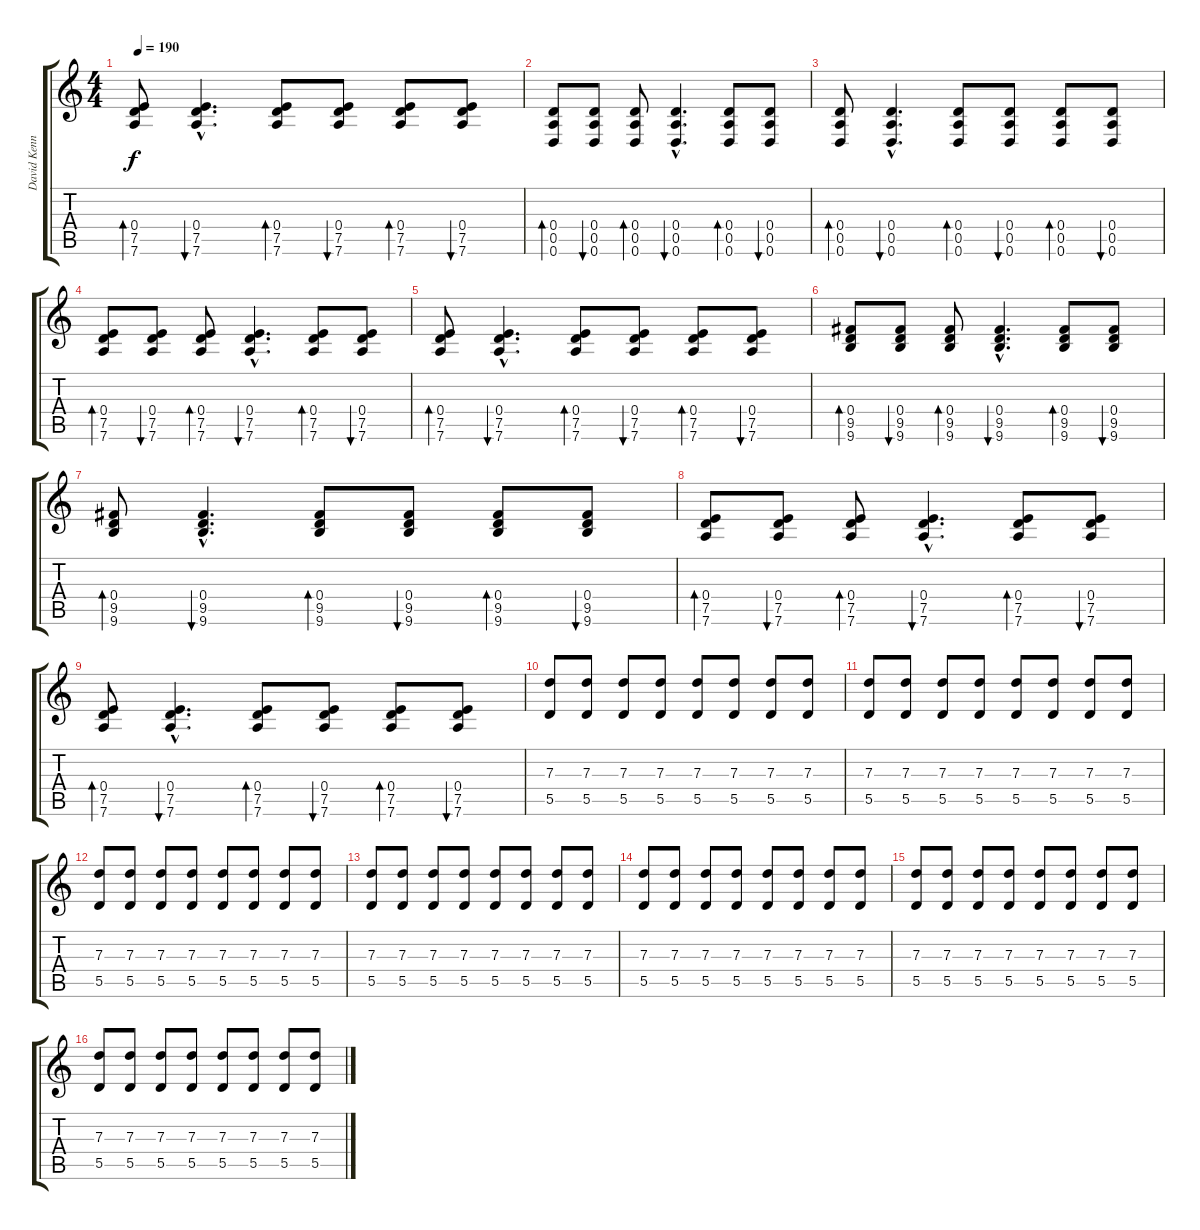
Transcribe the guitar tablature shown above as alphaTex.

\track ("David Kennedy" "David Kenn") {instrument distortionguitar}
\staff {score tabs}
\tuning (E4 B3 G3 D3 A2 D2) {hide}
\ts (4 4)
\tempo 190
\clef g2
\ks c
(0.4 7.5 7.6).8{bd 60 dy f} (0.4{hac} 7.5{hac} 7.6{hac}).4{d bu 60} (0.4 7.5 7.6).8{bd 60} (0.4 7.5 7.6).8{bu 60} (0.4 7.5 7.6).8{bd 60} (0.4 7.5 7.6).8{bu 60} |
(0.4 0.5 0.6).8{bd 60} (0.4 0.5 0.6).8{bu 60} (0.4 0.5 0.6).8{bd 60} (0.4{hac} 0.5{hac} 0.6{hac}).4{d bu 60} (0.4 0.5 0.6).8{bd 60} (0.4 0.5 0.6).8{bu 60} |
(0.4 0.5 0.6).8{bd 60} (0.4{hac} 0.5{hac} 0.6{hac}).4{d bu 60} (0.4 0.5 0.6).8{bd 60} (0.4 0.5 0.6).8{bu 60} (0.4 0.5 0.6).8{bd 60} (0.4 0.5 0.6).8{bu 60} |
(0.4 7.5 7.6).8{bd 60} (0.4 7.5 7.6).8{bu 60} (0.4 7.5 7.6).8{bd 60} (0.4{hac} 7.5{hac} 7.6{hac}).4{d bu 60} (0.4 7.5 7.6).8{bd 60} (0.4 7.5 7.6).8{bu 60} |
(0.4 7.5 7.6).8{bd 60} (0.4{hac} 7.5{hac} 7.6{hac}).4{d bu 60} (0.4 7.5 7.6).8{bd 60} (0.4 7.5 7.6).8{bu 60} (0.4 7.5 7.6).8{bd 60} (0.4 7.5 7.6).8{bu 60} |
(0.4 9.5 9.6).8{bd 60} (0.4 9.5 9.6).8{bu 60} (0.4 9.5 9.6).8{bd 60} (0.4{hac} 9.5{hac} 9.6{hac}).4{d bu 60} (0.4 9.5 9.6).8{bd 60} (0.4 9.5 9.6).8{bu 60} |
(0.4 9.5 9.6).8{bd 60} (0.4{hac} 9.5{hac} 9.6{hac}).4{d bu 60} (0.4 9.5 9.6).8{bd 60} (0.4 9.5 9.6).8{bu 60} (0.4 9.5 9.6).8{bd 60} (0.4 9.5 9.6).8{bu 60} |
(0.4 7.5 7.6).8{bd 60} (0.4 7.5 7.6).8{bu 60} (0.4 7.5 7.6).8{bd 60} (0.4{hac} 7.5{hac} 7.6{hac}).4{d bu 60} (0.4 7.5 7.6).8{bd 60} (0.4 7.5 7.6).8{bu 60} |
(0.4 7.5 7.6).8{bd 60} (0.4{hac} 7.5{hac} 7.6{hac}).4{d bu 60} (0.4 7.5 7.6).8{bd 60} (0.4 7.5 7.6).8{bu 60} (0.4 7.5 7.6).8{bd 60} (0.4 7.5 7.6).8{bu 60} |
(7.3 5.5).8{instrument distortionguitar} (7.3 5.5).8 (7.3 5.5).8 (7.3 5.5).8 (7.3 5.5).8 (7.3 5.5).8 (7.3 5.5).8 (7.3 5.5).8 |
(7.3 5.5).8 (7.3 5.5).8 (7.3 5.5).8 (7.3 5.5).8 (7.3 5.5).8 (7.3 5.5).8 (7.3 5.5).8 (7.3 5.5).8 |
(7.3 5.5).8 (7.3 5.5).8 (7.3 5.5).8 (7.3 5.5).8 (7.3 5.5).8 (7.3 5.5).8 (7.3 5.5).8 (7.3 5.5).8 |
(7.3 5.5).8 (7.3 5.5).8 (7.3 5.5).8 (7.3 5.5).8 (7.3 5.5).8 (7.3 5.5).8 (7.3 5.5).8 (7.3 5.5).8 |
(7.3 5.5).8 (7.3 5.5).8 (7.3 5.5).8 (7.3 5.5).8 (7.3 5.5).8 (7.3 5.5).8 (7.3 5.5).8 (7.3 5.5).8 |
(7.3 5.5).8 (7.3 5.5).8 (7.3 5.5).8 (7.3 5.5).8 (7.3 5.5).8 (7.3 5.5).8 (7.3 5.5).8 (7.3 5.5).8 |
(7.3 5.5).8 (7.3 5.5).8 (7.3 5.5).8 (7.3 5.5).8 (7.3 5.5).8 (7.3 5.5).8 (7.3 5.5).8 (7.3 5.5).8
